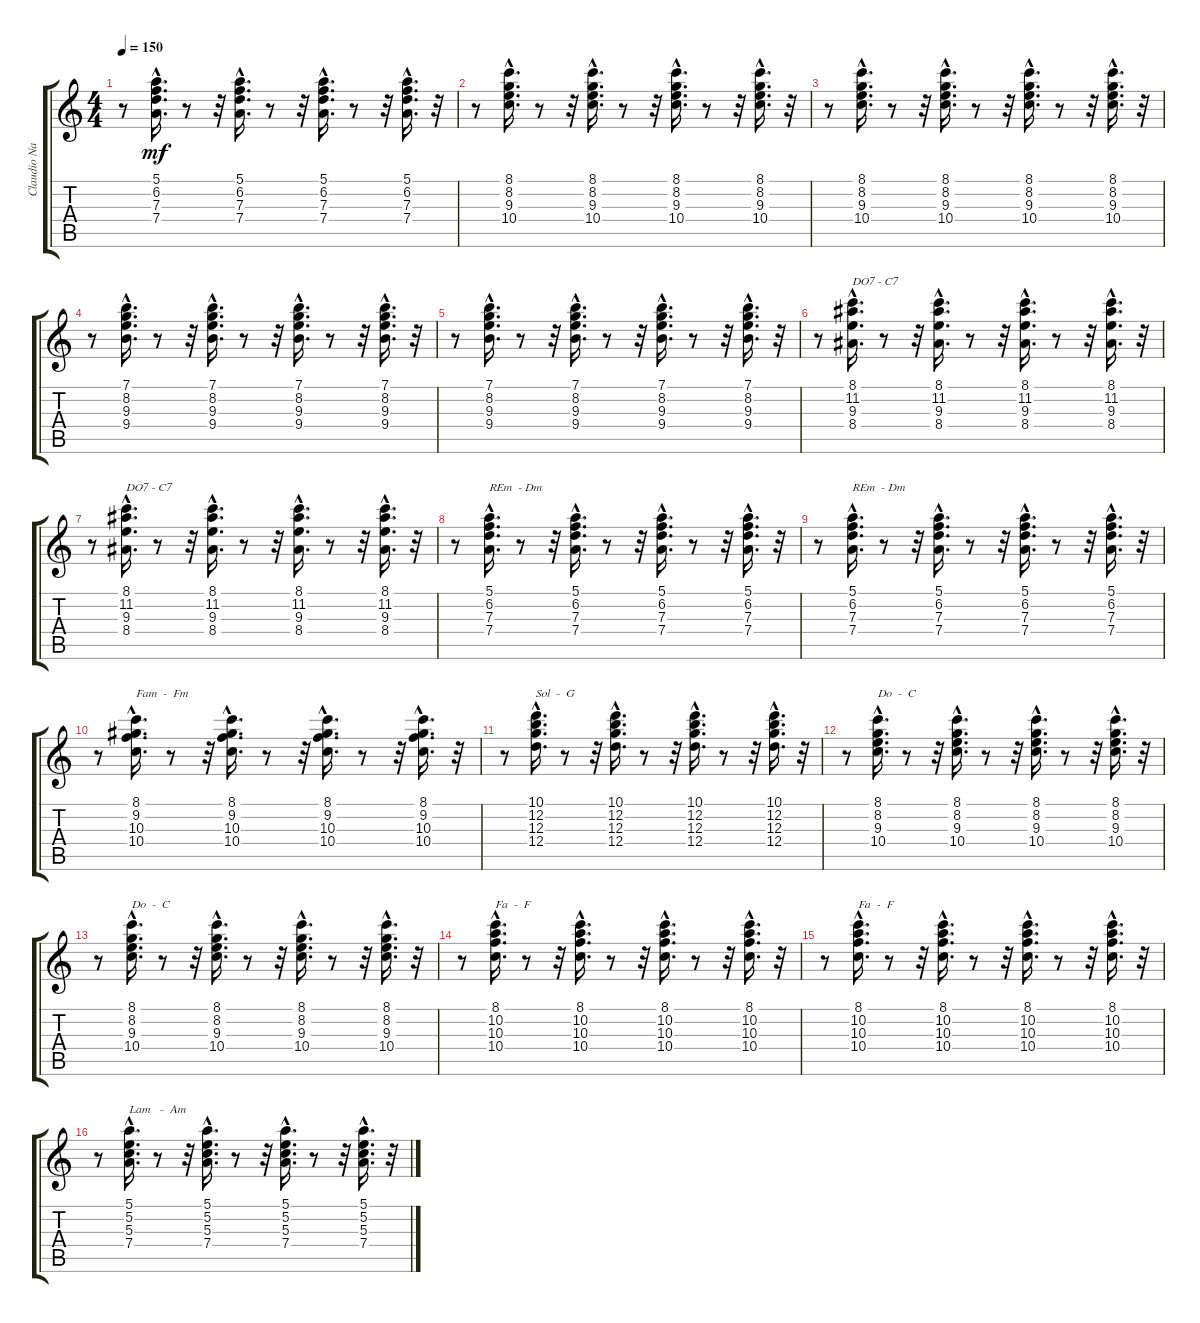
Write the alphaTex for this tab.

\track ("Claudio Narea" "Claudio Na") {instrument distortionguitar}
\staff {score tabs}
\tuning (E4 B3 G3 D3 A2 E2) {hide}
\ts (4 4)
\tempo 150
\clef g2
\ks c
r.8{dy mf} (5.1{hac} 6.2{hac} 7.3{hac} 7.4{hac}).16{d} r.8 r.32 (5.1{hac} 6.2{hac} 7.3{hac} 7.4{hac}).16{d} r.8 r.32 (5.1{hac} 6.2{hac} 7.3{hac} 7.4{hac}).16{d} r.8 r.32 (5.1{hac} 6.2{hac} 7.3{hac} 7.4{hac}).16{d} r.32 |
r.8 (8.1{hac} 8.2{hac} 9.3{hac} 10.4{hac}).16{d} r.8 r.32 (8.1{hac} 8.2{hac} 9.3{hac} 10.4{hac}).16{d} r.8 r.32 (8.1{hac} 8.2{hac} 9.3{hac} 10.4{hac}).16{d} r.8 r.32 (8.1{hac} 8.2{hac} 9.3{hac} 10.4{hac}).16{d} r.32 |
r.8 (8.1{hac} 8.2{hac} 9.3{hac} 10.4{hac}).16{d} r.8 r.32 (8.1{hac} 8.2{hac} 9.3{hac} 10.4{hac}).16{d} r.8 r.32 (8.1{hac} 8.2{hac} 9.3{hac} 10.4{hac}).16{d} r.8 r.32 (8.1{hac} 8.2{hac} 9.3{hac} 10.4{hac}).16{d} r.32 |
r.8 (7.1{hac} 8.2{hac} 9.3{hac} 9.4{hac}).16{d} r.8 r.32 (7.1{hac} 8.2{hac} 9.3{hac} 9.4{hac}).16{d} r.8 r.32 (7.1{hac} 8.2{hac} 9.3{hac} 9.4{hac}).16{d} r.8 r.32 (7.1{hac} 8.2{hac} 9.3{hac} 9.4{hac}).16{d} r.32 |
r.8 (7.1{hac} 8.2{hac} 9.3{hac} 9.4{hac}).16{d} r.8 r.32 (7.1{hac} 8.2{hac} 9.3{hac} 9.4{hac}).16{d} r.8 r.32 (7.1{hac} 8.2{hac} 9.3{hac} 9.4{hac}).16{d} r.8 r.32 (7.1{hac} 8.2{hac} 9.3{hac} 9.4{hac}).16{d} r.32 |
r.8 (8.1{hac} 11.2{hac} 9.3{hac} 8.4{hac}).16{d txt "DO7 - C7"} r.8 r.32 (8.1{hac} 11.2{hac} 9.3{hac} 8.4{hac}).16{d} r.8 r.32 (8.1{hac} 11.2{hac} 9.3{hac} 8.4{hac}).16{d} r.8 r.32 (8.1{hac} 11.2{hac} 9.3{hac} 8.4{hac}).16{d} r.32 |
r.8 (8.1{hac} 11.2{hac} 9.3{hac} 8.4{hac}).16{d txt "DO7 - C7"} r.8 r.32 (8.1{hac} 11.2{hac} 9.3{hac} 8.4{hac}).16{d} r.8 r.32 (8.1{hac} 11.2{hac} 9.3{hac} 8.4{hac}).16{d} r.8 r.32 (8.1{hac} 11.2{hac} 9.3{hac} 8.4{hac}).16{d} r.32 |
r.8 (5.1{hac} 6.2{hac} 7.3{hac} 7.4{hac}).16{d txt "REm  - Dm"} r.8 r.32 (5.1{hac} 6.2{hac} 7.3{hac} 7.4{hac}).16{d} r.8 r.32 (5.1{hac} 6.2{hac} 7.3{hac} 7.4{hac}).16{d} r.8 r.32 (5.1{hac} 6.2{hac} 7.3{hac} 7.4{hac}).16{d} r.32 |
r.8 (5.1{hac} 6.2{hac} 7.3{hac} 7.4{hac}).16{d txt "REm  - Dm"} r.8 r.32 (5.1{hac} 6.2{hac} 7.3{hac} 7.4{hac}).16{d} r.8 r.32 (5.1{hac} 6.2{hac} 7.3{hac} 7.4{hac}).16{d} r.8 r.32 (5.1{hac} 6.2{hac} 7.3{hac} 7.4{hac}).16{d} r.32 |
r.8 (8.1{hac} 9.2{hac} 10.3{hac} 10.4{hac}).16{d txt "Fam  -  Fm"} r.8 r.32 (8.1{hac} 9.2{hac} 10.3{hac} 10.4{hac}).16{d} r.8 r.32 (8.1{hac} 9.2{hac} 10.3{hac} 10.4{hac}).16{d} r.8 r.32 (8.1{hac} 9.2{hac} 10.3{hac} 10.4{hac}).16{d} r.32 |
r.8 (10.1{hac} 12.2{hac} 12.3{hac} 12.4{hac}).16{d txt "Sol  -  G"} r.8 r.32 (10.1{hac} 12.2{hac} 12.3{hac} 12.4{hac}).16{d} r.8 r.32 (10.1{hac} 12.2{hac} 12.3{hac} 12.4{hac}).16{d} r.8 r.32 (10.1{hac} 12.2{hac} 12.3{hac} 12.4{hac}).16{d} r.32 |
r.8 (8.1{hac} 8.2{hac} 9.3{hac} 10.4{hac}).16{d txt "Do  -  C"} r.8 r.32 (8.1{hac} 8.2{hac} 9.3{hac} 10.4{hac}).16{d} r.8 r.32 (8.1{hac} 8.2{hac} 9.3{hac} 10.4{hac}).16{d} r.8 r.32 (8.1{hac} 8.2{hac} 9.3{hac} 10.4{hac}).16{d} r.32 |
r.8 (8.1{hac} 8.2{hac} 9.3{hac} 10.4{hac}).16{d txt "Do  -  C"} r.8 r.32 (8.1{hac} 8.2{hac} 9.3{hac} 10.4{hac}).16{d} r.8 r.32 (8.1{hac} 8.2{hac} 9.3{hac} 10.4{hac}).16{d} r.8 r.32 (8.1{hac} 8.2{hac} 9.3{hac} 10.4{hac}).16{d} r.32 |
r.8 (8.1{hac} 10.2{hac} 10.3{hac} 10.4{hac}).16{d txt "Fa  -  F"} r.8 r.32 (8.1{hac} 10.2{hac} 10.3{hac} 10.4{hac}).16{d} r.8 r.32 (8.1{hac} 10.2{hac} 10.3{hac} 10.4{hac}).16{d} r.8 r.32 (8.1{hac} 10.2{hac} 10.3{hac} 10.4{hac}).16{d} r.32 |
r.8 (8.1{hac} 10.2{hac} 10.3{hac} 10.4{hac}).16{d txt "Fa  -  F"} r.8 r.32 (8.1{hac} 10.2{hac} 10.3{hac} 10.4{hac}).16{d} r.8 r.32 (8.1{hac} 10.2{hac} 10.3{hac} 10.4{hac}).16{d} r.8 r.32 (8.1{hac} 10.2{hac} 10.3{hac} 10.4{hac}).16{d} r.32 |
r.8 (5.1{hac} 5.2{hac} 5.3{hac} 7.4{hac}).16{d txt "Lam   -  Am"} r.8 r.32 (5.1{hac} 5.2{hac} 5.3{hac} 7.4{hac}).16{d} r.8 r.32 (5.1{hac} 5.2{hac} 5.3{hac} 7.4{hac}).16{d} r.8 r.32 (5.1{hac} 5.2{hac} 5.3{hac} 7.4{hac}).16{d} r.32
